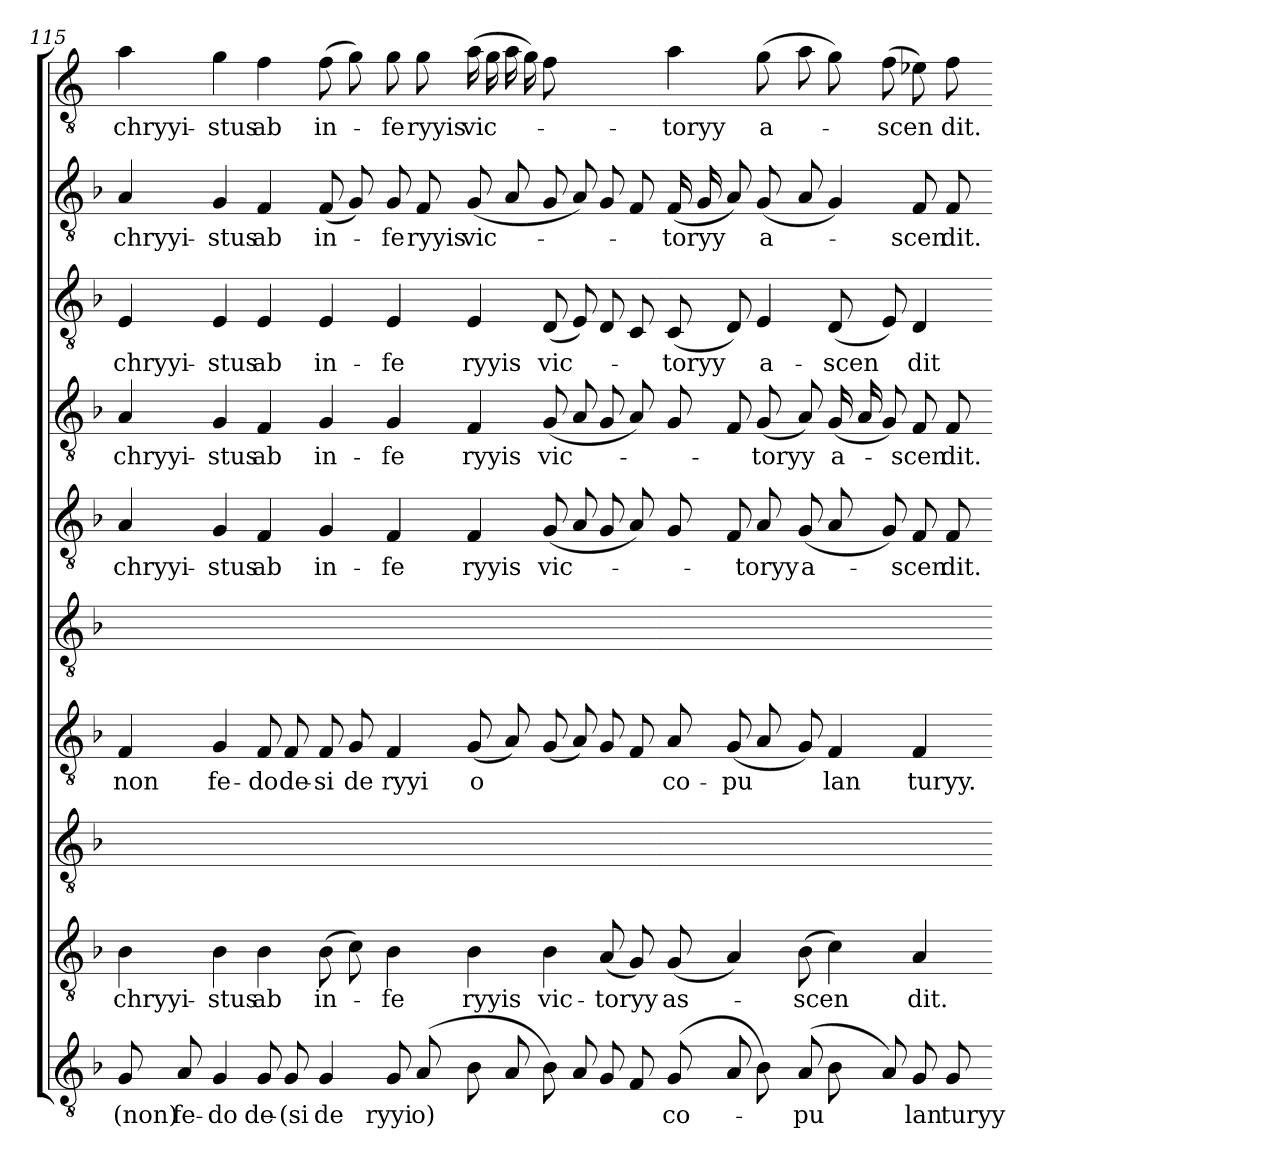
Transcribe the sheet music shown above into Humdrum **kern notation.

**kern	**text	**kern	**text	**kern	**kern	**text	**kern	**kern	**text	**kern	**text	**kern	**text	**kern	**text	**kern	**text
*part10	*part10	*part9	*part9	*part8	*part7	*part7	*part6	*part5	*part5	*part4	*part4	*part3	*part3	*part2	*part2	*part1	*part1
*staff10	*staff10	*staff9	*staff9	*staff8	*staff7	*staff7	*staff6	*staff5	*staff5	*staff4	*staff4	*staff3	*staff3	*staff2	*staff2	*staff1	*staff1
*clefGv2	*	*clefGv2	*	*clefGv2	*clefGv2	*	*clefGv2	*clefGv2	*	*clefGv2	*	*clefGv2	*	*clefGv2	*	*clefGv2	*
*k[b-]	*	*k[b-]	*	*k[b-]	*k[b-]	*	*k[b-]	*k[b-]	*	*k[b-]	*	*k[b-]	*	*k[b-]	*	*k[]	*
=115	=115	=115	=115	=115	=115	=115	=115	=115	=115	=115	=115	=115	=115	=115	=115	=115	=115
8G	(non)	4B-	chryyi-	1ryy	4F	non	1ryy	4A	chryyi-	4A	chryyi-	4E	chryyi-	4A	chryyi-	4a	chryyi-
8A	fe-	.	.	.	.	.	.	.	.	.	.	.	.	.	.	.	.
4G	-do	4B-	-stus	.	4G	fe-	.	4G	-stus	4G	-stus	4E	-stus	4G	-stus	4g	-stus
8G	de-	4B-	ab	.	8F	-do	.	4F	ab	4F	ab	4E	ab	4F	ab	4f	ab
8G	(si	.	.	.	8F	de-	.	.	.	.	.	.	.	.	.	.	.
4G	de	(8B-	in-	.	8F	si	.	4G	in-	4G	in-	4E	in-	(8F	in-	(8f	in-
.	.	8c)	.	.	8G	de	.	.	.	.	.	.	.	8G)	.	8g)	.
=116-	=116-	=116-	=116-	=116-	=116-	=116-	=116-	=116-	=116-	=116-	=116-	=116-	=116-	=116-	=116-	=116-	=116-
8G	ryyi	4B-	fe	1ryy	4F	ryyi	1ryy	4F	fe	4G	fe	4E	fe	8G	fe	8g	fe
(8A	-o)	.	.	.	.	.	.	.	.	.	.	.	.	8F	-ryyis	8g	-ryyis
8B-	.	4B-	-ryyis	.	(8G	-o	.	4F	-ryyis	4F	-ryyis	4E	-ryyis	(8G	vic-	(16a	vic-
.	.	.	.	.	.	.	.	.	.	.	.	.	.	.	.	16g	.
8A	.	.	.	.	8A)	.	.	.	.	.	.	.	.	8A	.	16a	.
.	.	.	.	.	.	.	.	.	.	.	.	.	.	.	.	16g)	.
8B-)	.	4B-	vic-	.	(8G	.	.	(8G	vic-	(8G	vic-	(8D	vic-	8G	.	8f	.
8A	.	.	.	.	8A)	.	.	8A	.	8A	.	8E)	.	8A)	.	8ryy	.
8G	.	(8A	-toryy	.	8G	.	.	8G	.	8G	.	8D	.	8G	.	4ryy	.
8F	.	8G)	.	.	8F	.	.	8A)	.	8A)	.	8C	.	8F	.	.	.
=117-	=117-	=117-	=117-	=117-	=117-	=117-	=117-	=117-	=117-	=117-	=117-	=117-	=117-	=117-	=117-	=117-	=117-
(8G	co-	(8G	as-	1ryy	8A	co-	1ryy	8G	.	8G	.	(8C	-toryy	(16F	-toryy	4a	-toryy
.	.	.	.	.	.	.	.	.	.	.	.	.	.	16G	.	.	.
8A	.	4A)	.	.	(8G	pu	.	8F	.	8F	.	8D)	.	8A)	.	.	.
8B-)	.	.	.	.	8A	.	.	8A	-toryy	(8G	-toryy	4E	a-	(8G	a-	(8g	a-
(8A	pu	(8B-	scen	.	8G)	.	.	(8G	a-	8A)	.	.	.	8A	.	8a	.
8B-	.	4c)	.	.	4F	lan	.	8A	.	(16G	a-	(8D	scen	4G)	.	8g)	.
.	.	.	.	.	.	.	.	.	.	16A	.	.	.	.	.	.	.
8A)	.	.	.	.	.	.	.	8G)	.	8G)	.	8E)	.	.	.	(8f	scen
8G	lan	4A	-dit.	.	4F	-turyy.	.	8F	scen	8F	scen	4D	-dit	8F	scen	8e-)	.
8G	-turyy	.	.	.	.	.	.	8F	-dit.	8F	-dit.	.	.	8F	-dit.	8f	-dit.
=-	=-	=-	=-	=-	=-	=-	=-	=-	=-	=-	=-	=-	=-	=-	=-	=-	=-
*-	*-	*-	*-	*-	*-	*-	*-	*-	*-	*-	*-	*-	*-	*-	*-	*-	*-
